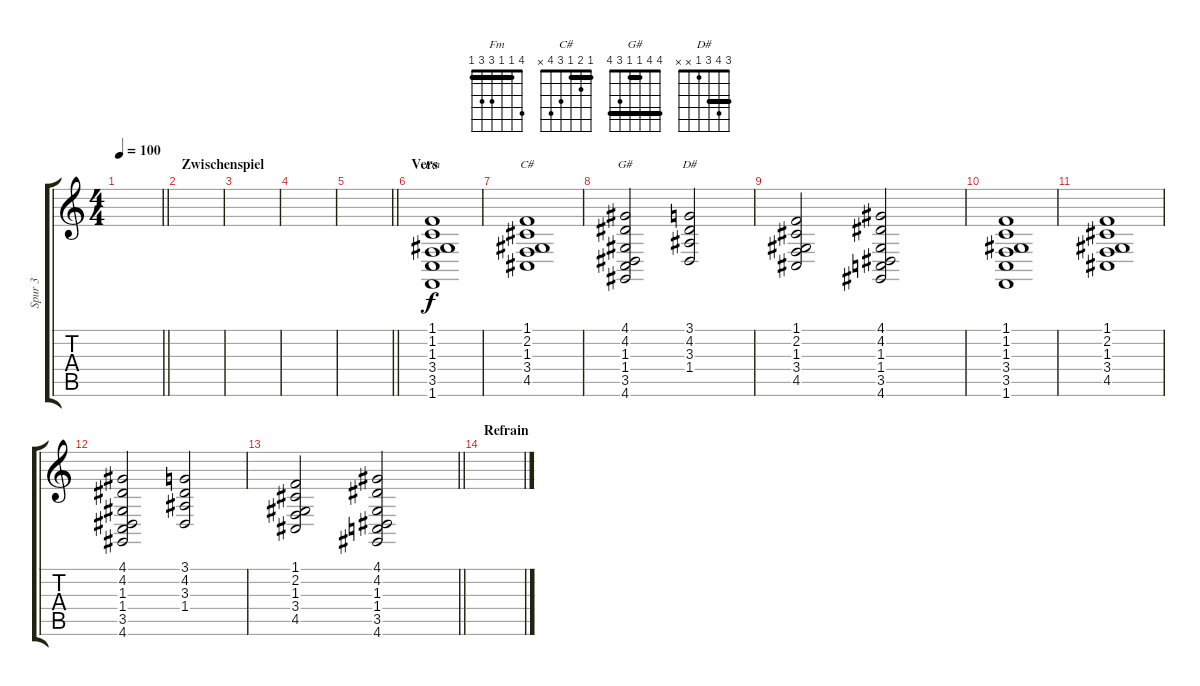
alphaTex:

\track ("Spur 3" "Spur 3") {instrument synthstrings1}
\staff {score tabs}
\tuning (E4 B3 G3 D3 A2 E2) {hide}
\chord ("Fm" 4 1 1 3 3 1) {barre 1}
\chord ("C#" 1 2 1 3 4 x) {barre 1}
\chord ("G#" 4 4 1 1 3 4) {barre (1 4)}
\chord ("D#" 3 4 3 1 x x) {barre 3}
\ts (4 4)
\tempo 100
\clef g2
\barLineRight lightlight
\ks c
|
\section ("" "Zwischenspiel")
|
|
|
\barLineRight lightlight
|
\section ("" "Vers")
(1.1 1.2 1.3 3.4 3.5 1.6).1{ch "Fm"} |
(1.1 2.2 1.3 3.4 4.5).1{ch "C#"} |
(4.1 4.2 1.3 1.4 3.5 4.6).2{ch "G#"} (3.1 4.2 3.3 1.4).2{ch "D#"} |
(1.1 2.2 1.3 3.4 4.5).2 (4.1 4.2 1.3 1.4 3.5 4.6).2 |
(1.1 1.2 1.3 3.4 3.5 1.6).1 |
(1.1 2.2 1.3 3.4 4.5).1 |
(4.1 4.2 1.3 1.4 3.5 4.6).2 (3.1 4.2 3.3 1.4).2 |
\barLineRight lightlight
(1.1 2.2 1.3 3.4 4.5).2 (4.1 4.2 1.3 1.4 3.5 4.6).2 |
\section ("" "Refrain")
